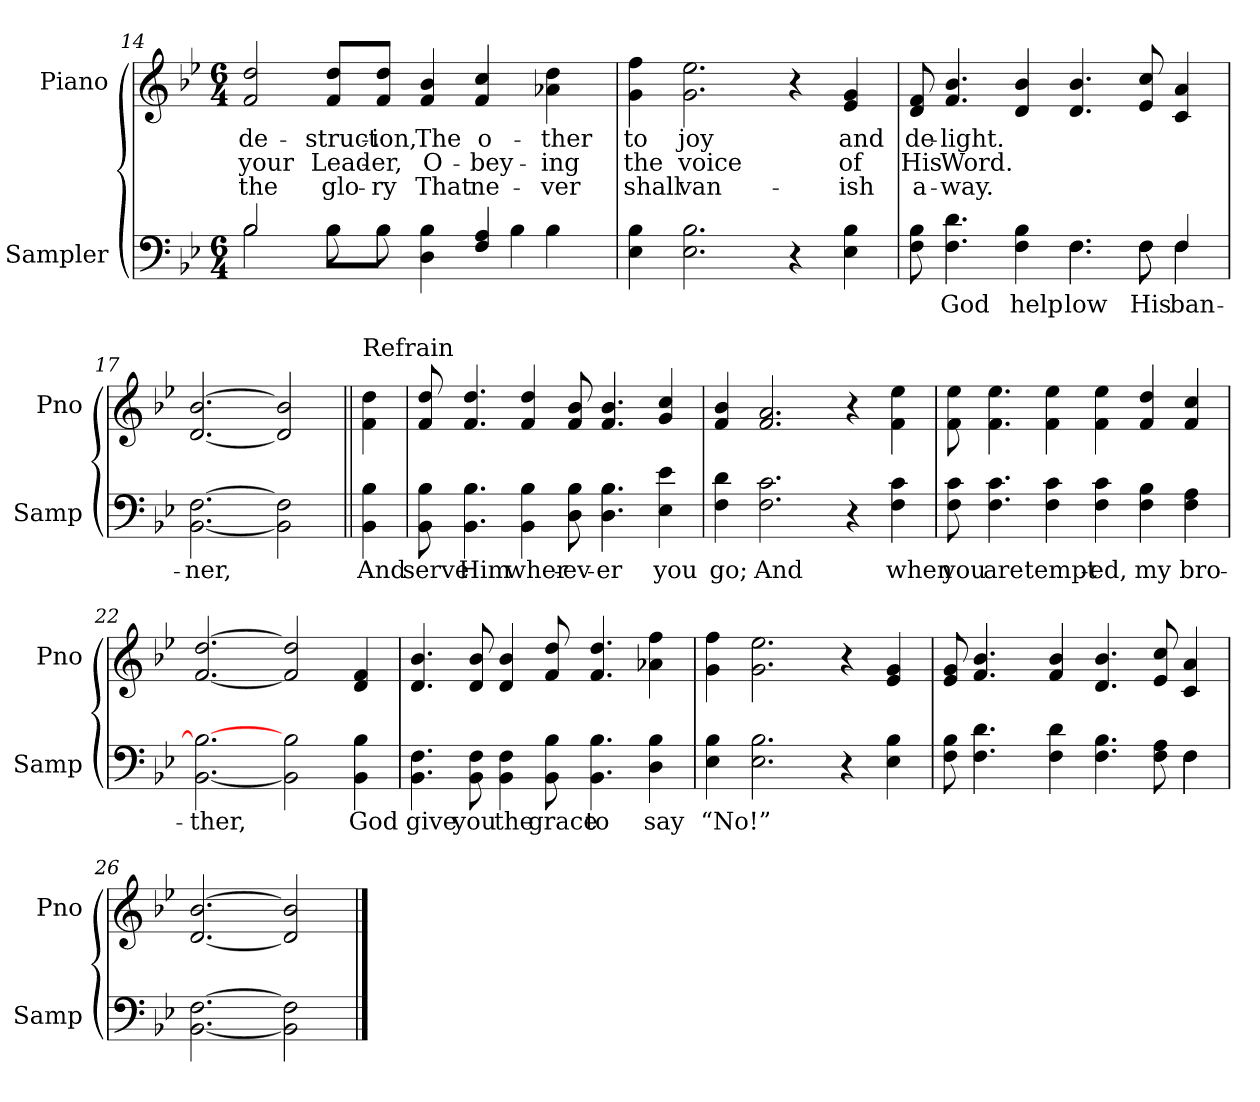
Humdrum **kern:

**kern	**text	**kern	**text	**text	**text
*part2	*part2	*part1	*part1	*part1	*part1
*staff2	*staff2	*staff1	*staff1	*staff1	*staff1
*I"Sampler	*	*I"Piano	*	*	*
*I'Samp	*	*I'Pno	*	*	*
*clefF4	*	*clefG2	*	*	*
*k[b-e-]	*	*k[b-e-]	*	*	*
*B-:	*	*B-:	*	*	*
*M6/4	*	*M6/4	*	*	*
=14	=14	=14	=14	=14	=14
*^	*	*	*	*	*
2B-/	2B-	.	2f 2dd	de-	your	the
8B-\L	8B-	.	8f/ 8dd/L	-struct-	Lead-	glo-
8B-\J	8B-	.	8f/ 8dd/J	-ion,	-er,	-ry
4D 4B-	4.ryy	.	4f 4b-	The	O-	That
4F 4A	.	.	4f 4cc	o-	-bey-	ne-
.	4B-	.	.	.	.	.
4B-\	.	.	4a-X 4dd	-ther	-ing	-ver
.	8ryy	.	.	.	.	.
*v	*v	*	*	*	*	*
=15	=15	=15	=15	=15	=15
4E- 4B-	.	4g 4ff	to	the	shall
2.E- 2.B-	.	2.g 2.ee-	joy	voice	van-
4r	.	4r	.	.	.
4E- 4B-	.	4e- 4g	and	of	-ish
=16	=16	=16	=16	=16	=16
*^	*	*	*	*	*
8F 8B-	2.ryy	.	8d 8f	de-	His	a-
4.F 4.d	.	God	4.f 4.b-	-light.	Word.	-way.
4F 4B-	.	help	4d 4b-	.	.	.
4.F\	4.F	-low	4.d 4.b-	.	.	.
8F\	8F	His	8e- 8cc	.	.	.
4F/	4F	ban-	4c 4a	.	.	.
*v	*v	*	*	*	*	*
=17	=17	=17	=17	=17	=17
[2.BB- [2.F	-ner,	[2.d [2.b-	.	.	.
2BB-] 2F]	.	2d] 2b-]	.	.	.
=18||	=18||	=18||	=18||	=18||	=18||
!	!	!LO:TX:t=Refrain	!	!	!
4BB- 4B-	And	4f\ 4dd\	.	.	.
=19	=19	=19	=19	=19	=19
8BB- 8B-	serve	8f 8dd	.	.	.
4.BB- 4.B-	Him	4.f 4.dd	.	.	.
4BB- 4B-	wher-	4f 4dd	.	.	.
8D 8B-	-ev-	8f 8b-	.	.	.
4.D 4.B-	-er	4.f 4.b-	.	.	.
4E- 4e-	you	4g 4cc	.	.	.
=20	=20	=20	=20	=20	=20
4F 4d	go;	4f 4b-	.	.	.
2.F 2.c	And	2.f 2.a	.	.	.
4r	.	4r	.	.	.
4F 4c	when	4f 4ee-	.	.	.
=21	=21	=21	=21	=21	=21
8F 8c	you	8f 8ee-	.	.	.
4.F 4.c	are	4.f 4.ee-	.	.	.
4F 4c	tempt-	4f 4ee-	.	.	.
4F 4c	-ed,	4f 4ee-	.	.	.
4F 4B-	my	4f 4dd	.	.	.
4F 4A	bro-	4f 4cc	.	.	.
=22	=22	=22	=22	=22	=22
[2.BB- 2.B-_	-ther,	[2.f [2.dd	.	.	.
2BB-] 2B-	.	2f] 2dd]	.	.	.
4BB- 4B-	God	4d 4f	.	.	.
=23	=23	=23	=23	=23	=23
4.BB- 4.F	give	4.d 4.b-	.	.	.
8BB- 8F	you	8d 8b-	.	.	.
4BB- 4F	the	4d 4b-	.	.	.
8BB- 8B-	grace	8f 8dd	.	.	.
4.BB- 4.B-	to	4.f 4.dd	.	.	.
4D 4B-	say	4a-X 4ff	.	.	.
=24	=24	=24	=24	=24	=24
4E- 4B-	“No!”	4g 4ff	.	.	.
2.E- 2.B-	.	2.g 2.ee-	.	.	.
4r	.	4r	.	.	.
4E- 4B-	.	4e- 4g	.	.	.
=25	=25	=25	=25	=25	=25
*^	*	*	*	*	*
8F 8B-	4ryy	.	8e- 8g	.	.	.
4.F 4.d	.	.	4.f 4.b-	.	.	.
*v	*v	*	*	*	*	*
4F 4d	.	4f 4b-	.	.	.
4.F 4.B-	.	4.d 4.b-	.	.	.
8F 8A	.	8e- 8cc	.	.	.
*^	*	*	*	*	*
4F\	4F	.	4c 4a	.	.	.
*v	*v	*	*	*	*	*
=26	=26	=26	=26	=26	=26
[2.BB- [2.F	.	[2.d [2.b-	.	.	.
2BB-] 2F]	.	2d] 2b-]	.	.	.
==	==	==	==	==	==
*-	*-	*-	*-	*-	*-
